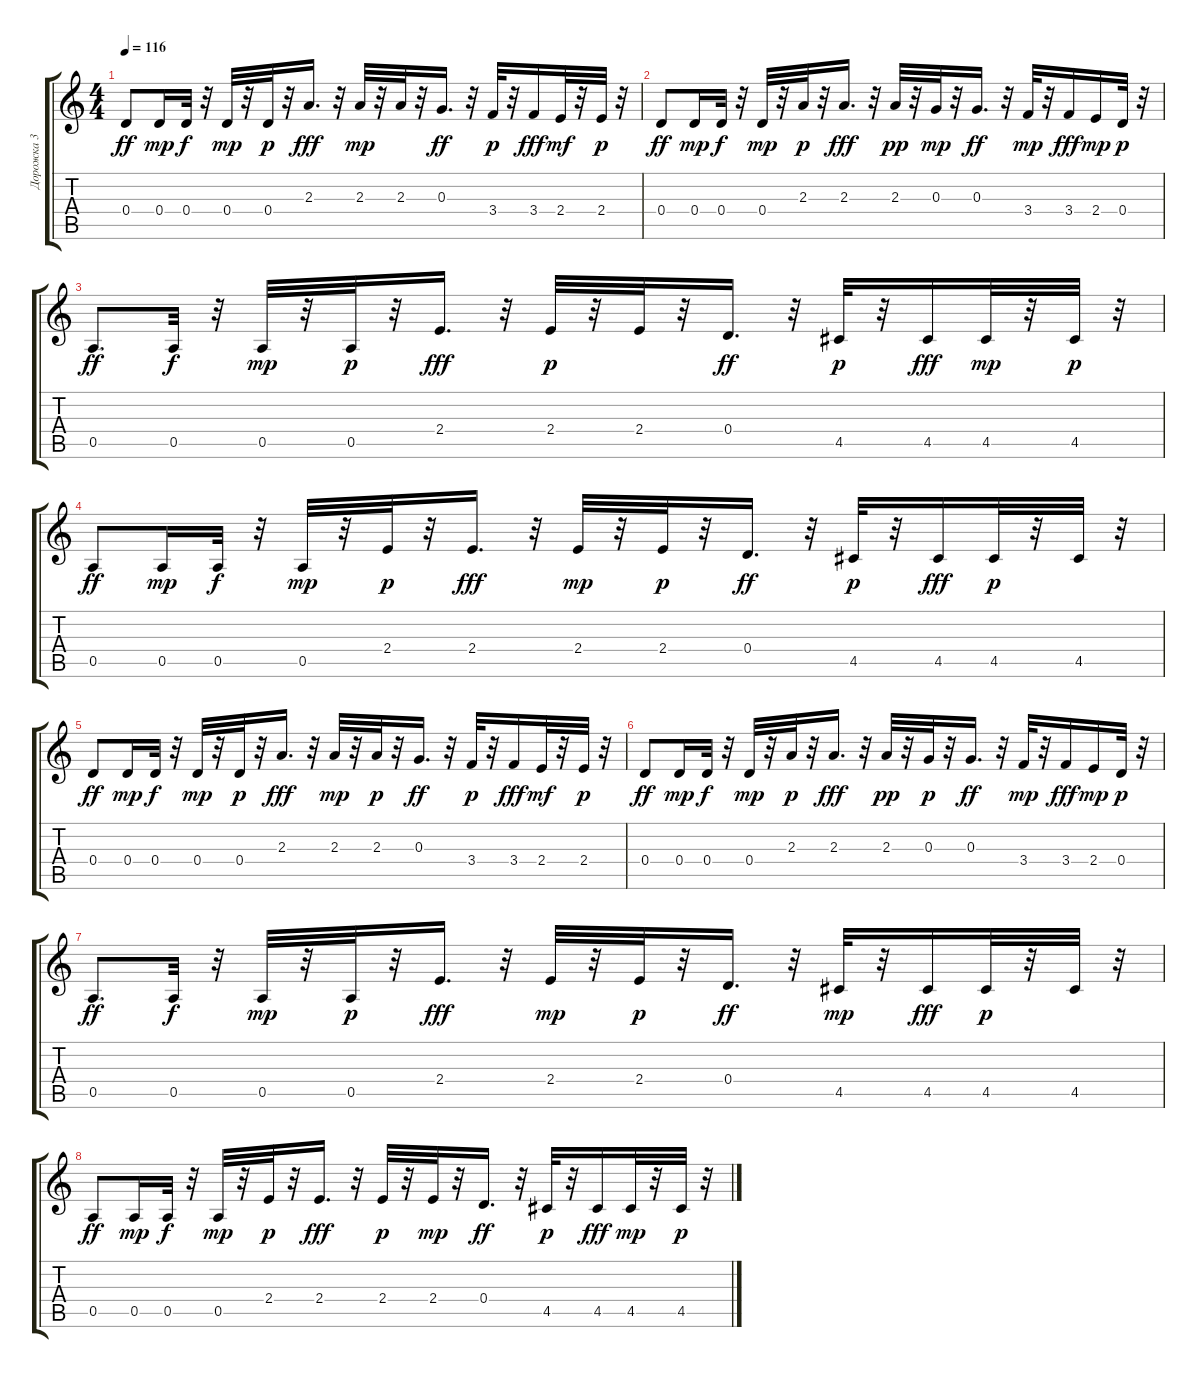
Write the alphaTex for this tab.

\track ("Дорожка 3" "Дорожка 3") {instrument acousticguitarsteel}
\staff {score tabs}
\tuning (E4 B3 G3 D3 A2 E2) {hide}
\ts (4 4)
\tempo 116
\clef g2
\ks c
0.4.8{dy ff balance 8} 0.4.16{dy mp} 0.4.32{dy f balance 0} r.32 0.4.32{dy mp} r.32 0.4.32{dy p} r.32 2.3.16{d dy fff balance 8} r.32 2.3.32{dy mp balance 2} r.32 2.3.32 r.32 0.3.16{d dy ff balance 8} r.32 3.4.32{dy p balance 2} r.32 3.4.16{dy fff balance 8} 2.4.32{dy mf balance 6} r.32 2.4.32{dy p balance 0} r.32 |
0.4.8{dy ff balance 8} 0.4.16{dy mp} 0.4.32{dy f balance 0} r.32 0.4.32{dy mp} r.32 2.3.32{dy p} r.32 2.3.16{d dy fff balance 8} r.32 2.3.32{dy pp balance 2} r.32 0.3.32{dy mp} r.32 0.3.16{d dy ff balance 8} r.32 3.4.32{dy mp balance 2} r.32 3.4.16{dy fff balance 8} 2.4.16{dy mp balance 6} 0.4.32{dy p balance 0} r.32 |
0.5.8{d dy ff balance 8} 0.5.32{dy f balance 0} r.32 0.5.32{dy mp} r.32 0.5.32{dy p} r.32 2.4.16{d dy fff balance 8} r.32 2.4.32{dy p balance 2} r.32 2.4.32 r.32 0.4.16{d dy ff balance 8} r.32 4.5.32{dy p balance 2} r.32 4.5.16{dy fff balance 8} 4.5.32{dy mp balance 6} r.32 4.5.32{dy p balance 0} r.32 |
0.5.8{dy ff balance 8} 0.5.16{dy mp} 0.5.32{dy f balance 0} r.32 0.5.32{dy mp} r.32 2.4.32{dy p} r.32 2.4.16{d dy fff balance 8} r.32 2.4.32{dy mp balance 2} r.32 2.4.32{dy p} r.32 0.4.16{d dy ff balance 8} r.32 4.5.32{dy p balance 2} r.32 4.5.16{dy fff balance 8} 4.5.32{dy p balance 6} r.32 4.5.32{balance 0} r.32 |
0.4.8{dy ff balance 8} 0.4.16{dy mp} 0.4.32{dy f balance 0} r.32 0.4.32{dy mp} r.32 0.4.32{dy p} r.32 2.3.16{d dy fff balance 8} r.32 2.3.32{dy mp balance 2} r.32 2.3.32{dy p} r.32 0.3.16{d dy ff balance 8} r.32 3.4.32{dy p balance 2} r.32 3.4.16{dy fff balance 8} 2.4.32{dy mf balance 6} r.32 2.4.32{dy p balance 0} r.32 |
0.4.8{dy ff balance 8} 0.4.16{dy mp} 0.4.32{dy f balance 0} r.32 0.4.32{dy mp} r.32 2.3.32{dy p} r.32 2.3.16{d dy fff balance 8} r.32 2.3.32{dy pp balance 2} r.32 0.3.32{dy p} r.32 0.3.16{d dy ff balance 8} r.32 3.4.32{dy mp balance 2} r.32 3.4.16{dy fff balance 8} 2.4.16{dy mp balance 6} 0.4.32{dy p balance 0} r.32 |
0.5.8{d dy ff balance 8} 0.5.32{dy f balance 0} r.32 0.5.32{dy mp} r.32 0.5.32{dy p} r.32 2.4.16{d dy fff balance 8} r.32 2.4.32{dy mp balance 2} r.32 2.4.32{dy p} r.32 0.4.16{d dy ff balance 8} r.32 4.5.32{dy mp balance 2} r.32 4.5.16{dy fff balance 8} 4.5.32{dy p balance 6} r.32 4.5.32{balance 0} r.32 |
0.5.8{dy ff balance 8} 0.5.16{dy mp} 0.5.32{dy f balance 0} r.32 0.5.32{dy mp} r.32 2.4.32{dy p} r.32 2.4.16{d dy fff balance 8} r.32 2.4.32{dy p balance 2} r.32 2.4.32{dy mp} r.32 0.4.16{d dy ff balance 8} r.32 4.5.32{dy p balance 2} r.32 4.5.16{dy fff balance 8} 4.5.32{dy mp balance 6} r.32 4.5.32{dy p balance 0} r.32
